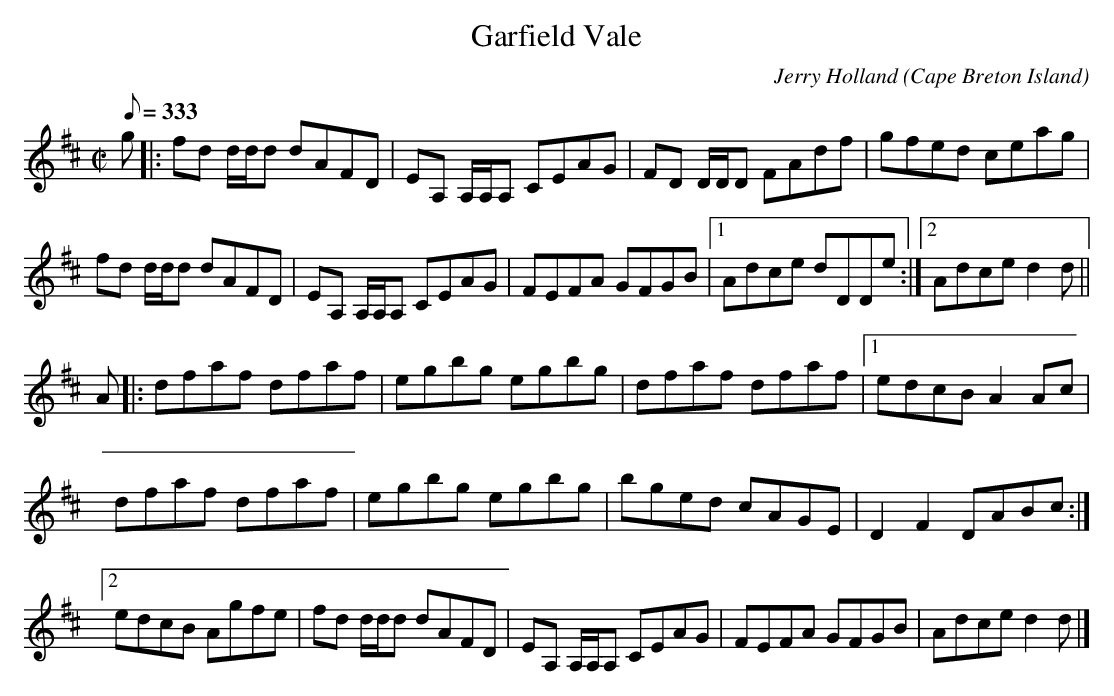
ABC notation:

X:1
T:Garfield Vale
C:Jerry Holland
O:Cape Breton Island
L:1/8
Q:333
M:C|
K:D
g|:fd d/d/d dAFD|EA, A,/A,/A, CEAG|FD D/D/D FAdf|gfed ceag|
fd d/d/d dAFD|EA, A,/A,/A, CEAG|FEFA GFGB|1Adce dDDe:|2Adce d2 d||
A|:dfaf dfaf|egbg egbg|dfaf dfaf|1edcB A2 Ac|
dfaf dfaf|egbg egbg|bged cAGE|D2 F2 DABc:|
[2edcB Agfe|fd d/d/d dAFD|EA, A,/A,/A, CEAG|FEFA GFGB|Adce d2 d|]
